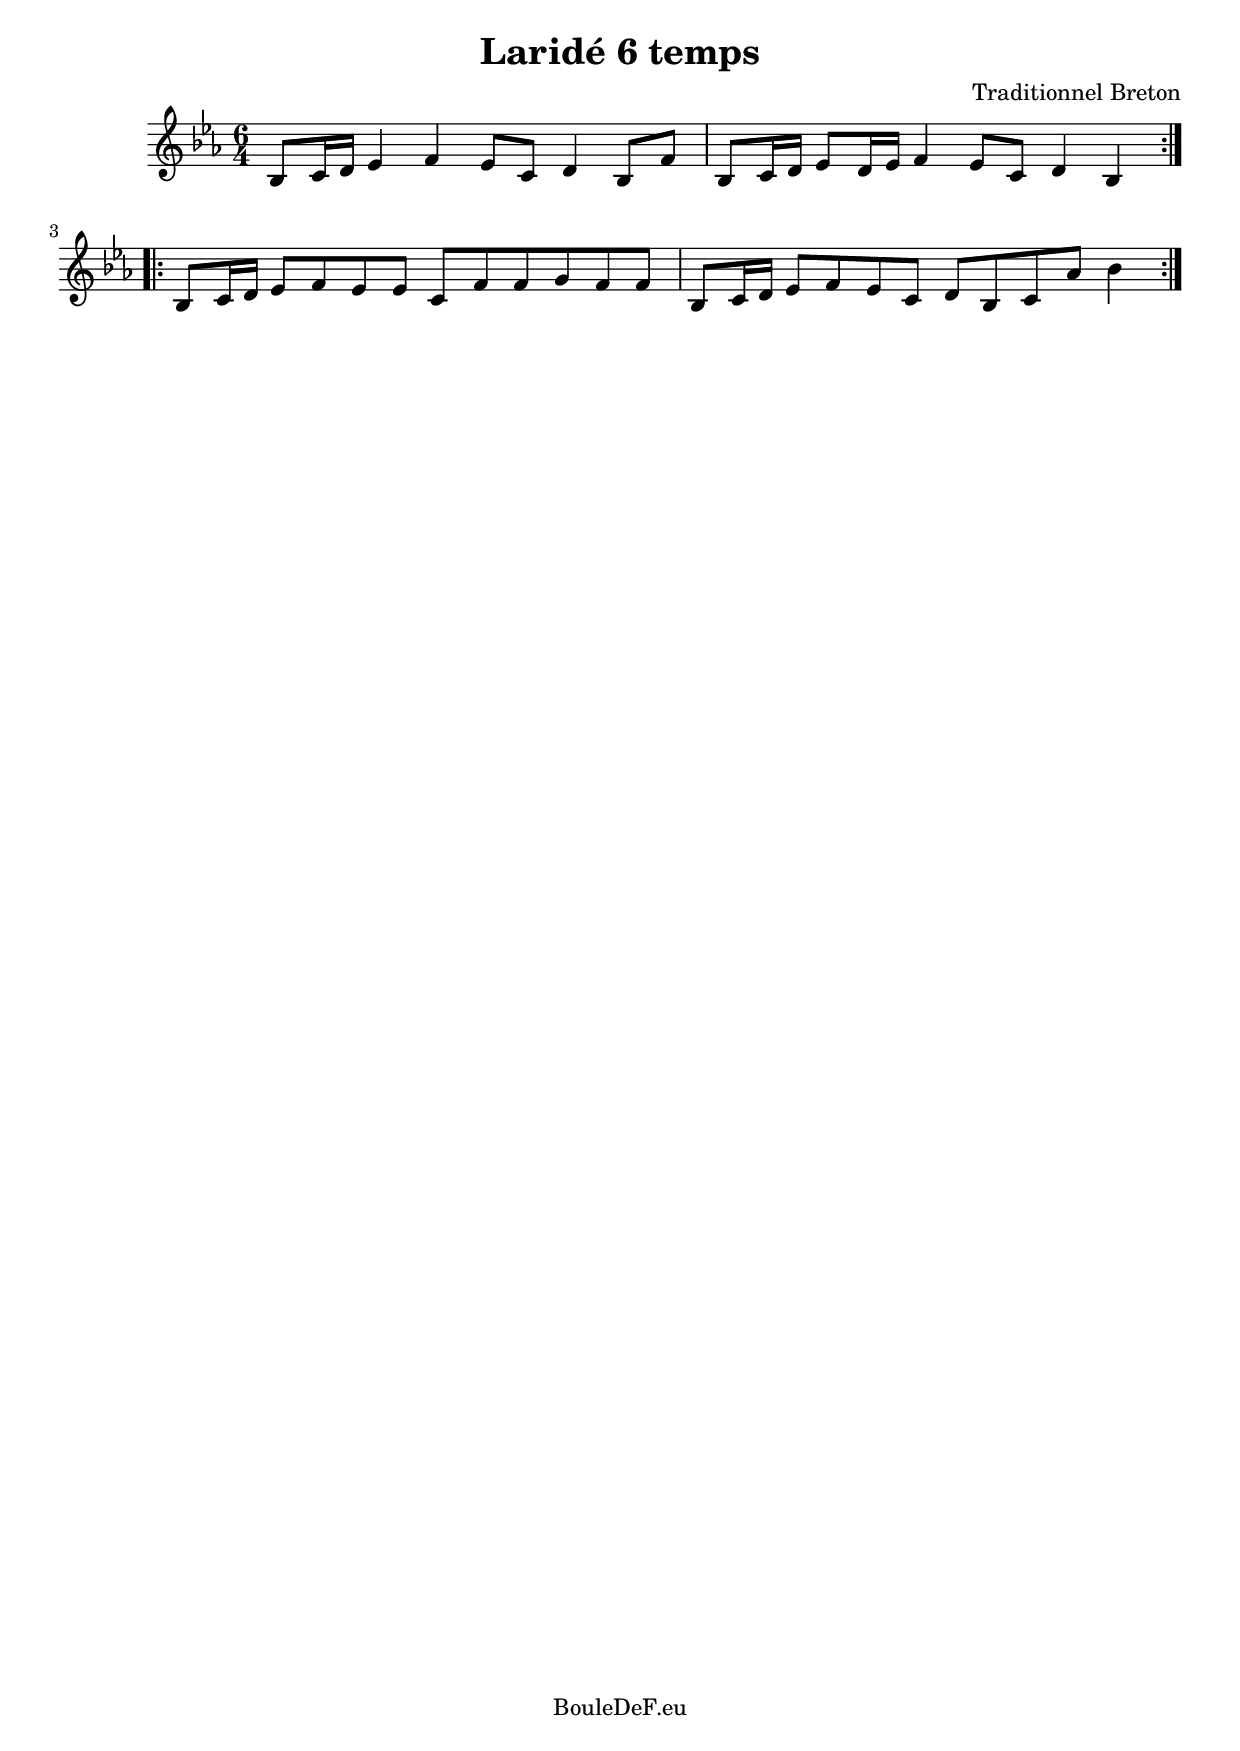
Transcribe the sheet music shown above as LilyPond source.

\version "2.16.2"
\include "italiano.ly"

\header {
	title = "Laridé 6 temps"
	composer = "Traditionnel Breton"
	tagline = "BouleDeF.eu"
}

\score {
	\new Staff \relative sib {
		\clef "treble"
		\key mib \major
		\time 6/4

		\repeat volta 2 {
			| sib8 do16 re mib4 fa mib8 do re4 sib8 fa'
			| sib,8 do16 re mib8 re16 mib fa4 mib8 do re4 sib
		}
		\repeat volta 2 {
			| sib8 do16 re mib8 fa mib mib do fa fa sol fa fa
			| sib, do16 re mib8 fa mib do re sib do lab' sib4
		}
	}
	\layout {}
}
